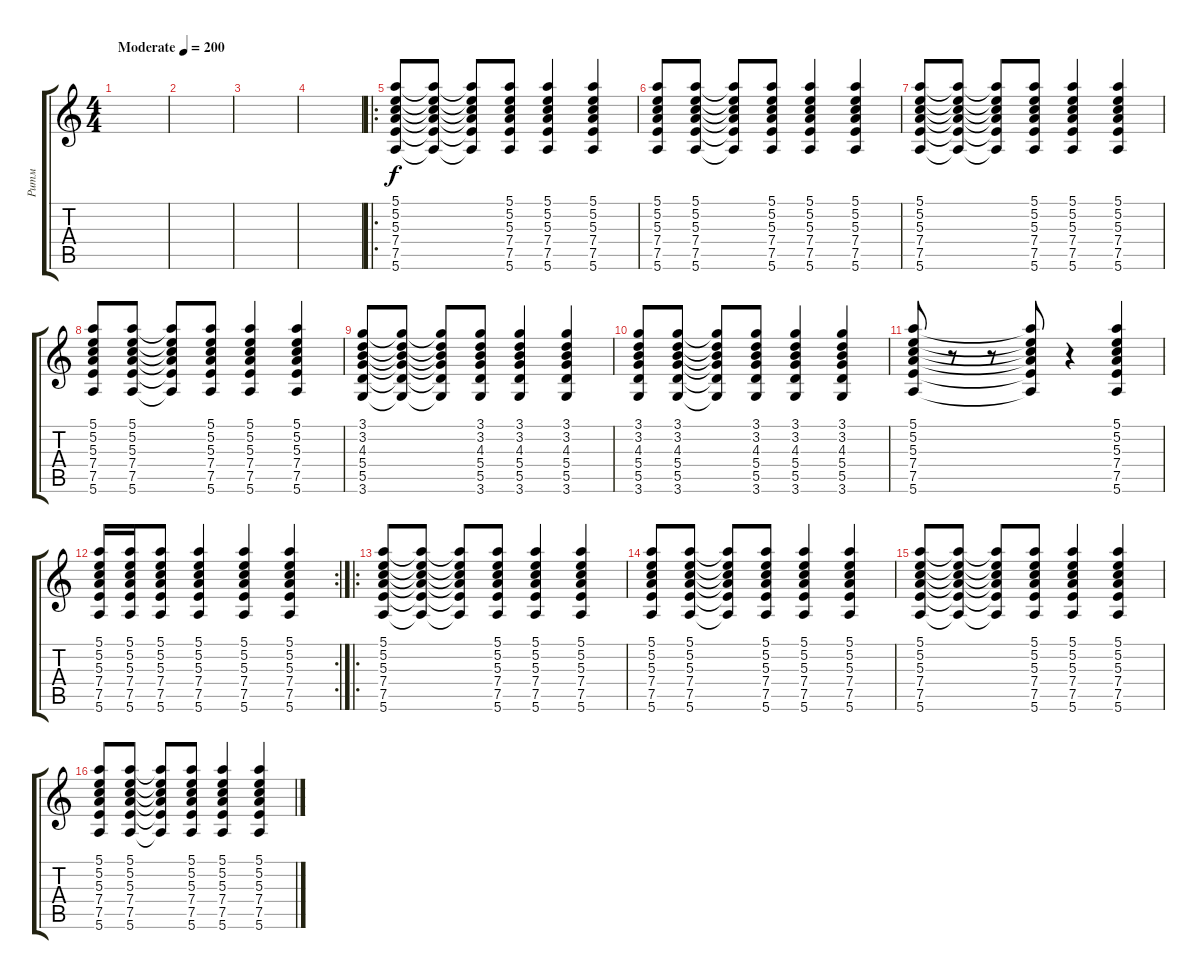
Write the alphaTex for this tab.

\track ("Ритм" "Ритм") {instrument acousticguitarsteel}
\staff {score tabs}
\tuning (E4 B3 G3 D3 A2 E2) {hide}
\ts (4 4)
\tempo (200 "Moderate")
\clef g2
\ks c
|
|
|
|
\ro
(5.1 5.2 5.3 7.4 7.5 5.6).8 (5.1{t} 5.2{t} 5.3{t} 7.4{t} 7.5{t} 5.6{t}).8 (5.1{t} 5.2{t} 5.3{t} 7.4{t} 7.5{t} 5.6{t}).8 (5.1 5.2 5.3 7.4 7.5 5.6).8 (5.1 5.2 5.3 7.4 7.5 5.6).4 (5.1 5.2 5.3 7.4 7.5 5.6).4 |
(5.1 5.2 5.3 7.4 7.5 5.6).8 (5.1 5.2 5.3 7.4 7.5 5.6).8 (5.1{t} 5.2{t} 5.3{t} 7.4{t} 7.5{t} 5.6{t}).8 (5.1 5.2 5.3 7.4 7.5 5.6).8 (5.1 5.2 5.3 7.4 7.5 5.6).4 (5.1 5.2 5.3 7.4 7.5 5.6).4 |
(5.1 5.2 5.3 7.4 7.5 5.6).8 (5.1{t} 5.2{t} 5.3{t} 7.4{t} 7.5{t} 5.6{t}).8 (5.1{t} 5.2{t} 5.3{t} 7.4{t} 7.5{t} 5.6{t}).8 (5.1 5.2 5.3 7.4 7.5 5.6).8 (5.1 5.2 5.3 7.4 7.5 5.6).4 (5.1 5.2 5.3 7.4 7.5 5.6).4 |
(5.1 5.2 5.3 7.4 7.5 5.6).8 (5.1 5.2 5.3 7.4 7.5 5.6).8 (5.1{t} 5.2{t} 5.3{t} 7.4{t} 7.5{t} 5.6{t}).8 (5.1 5.2 5.3 7.4 7.5 5.6).8 (5.1 5.2 5.3 7.4 7.5 5.6).4 (5.1 5.2 5.3 7.4 7.5 5.6).4 |
(3.1 3.2 4.3 5.4 5.5 3.6).8 (3.1{t} 3.2{t} 4.3{t} 5.4{t} 5.5{t} 3.6{t}).8 (3.1{t} 3.2{t} 4.3{t} 5.4{t} 5.5{t} 3.6{t}).8 (3.1 3.2 4.3 5.4 5.5 3.6).8 (3.1 3.2 4.3 5.4 5.5 3.6).4 (3.1 3.2 4.3 5.4 5.5 3.6).4 |
(3.1 3.2 4.3 5.4 5.5 3.6).8 (3.1 3.2 4.3 5.4 5.5 3.6).8 (3.1{t} 3.2{t} 4.3{t} 5.4{t} 5.5{t} 3.6{t}).8 (3.1 3.2 4.3 5.4 5.5 3.6).8 (3.1 3.2 4.3 5.4 5.5 3.6).4 (3.1 3.2 4.3 5.4 5.5 3.6).4 |
(5.1 5.2 5.3 7.4 7.5 5.6).8 r.8 r.8 (5.1{t} 5.2{t} 5.3{t} 7.4{t} 7.5{t} 5.6{t}).8 r.4 (5.1 5.2 5.3 7.4 7.5 5.6).4 |
\rc 2
(5.1 5.2 5.3 7.4 7.5 5.6).16 (5.1 5.2 5.3 7.4 7.5 5.6).16 (5.1 5.2 5.3 7.4 7.5 5.6).8 (5.1 5.2 5.3 7.4 7.5 5.6).4 (5.1 5.2 5.3 7.4 7.5 5.6).4 (5.1 5.2 5.3 7.4 7.5 5.6).4 |
\ro
(5.1 5.2 5.3 7.4 7.5 5.6).8 (5.1{t} 5.2{t} 5.3{t} 7.4{t} 7.5{t} 5.6{t}).8 (5.1{t} 5.2{t} 5.3{t} 7.4{t} 7.5{t} 5.6{t}).8 (5.1 5.2 5.3 7.4 7.5 5.6).8 (5.1 5.2 5.3 7.4 7.5 5.6).4 (5.1 5.2 5.3 7.4 7.5 5.6).4 |
(5.1 5.2 5.3 7.4 7.5 5.6).8 (5.1 5.2 5.3 7.4 7.5 5.6).8 (5.1{t} 5.2{t} 5.3{t} 7.4{t} 7.5{t} 5.6{t}).8 (5.1 5.2 5.3 7.4 7.5 5.6).8 (5.1 5.2 5.3 7.4 7.5 5.6).4 (5.1 5.2 5.3 7.4 7.5 5.6).4 |
(5.1 5.2 5.3 7.4 7.5 5.6).8 (5.1{t} 5.2{t} 5.3{t} 7.4{t} 7.5{t} 5.6{t}).8 (5.1{t} 5.2{t} 5.3{t} 7.4{t} 7.5{t} 5.6{t}).8 (5.1 5.2 5.3 7.4 7.5 5.6).8 (5.1 5.2 5.3 7.4 7.5 5.6).4 (5.1 5.2 5.3 7.4 7.5 5.6).4 |
(5.1 5.2 5.3 7.4 7.5 5.6).8 (5.1 5.2 5.3 7.4 7.5 5.6).8 (5.1{t} 5.2{t} 5.3{t} 7.4{t} 7.5{t} 5.6{t}).8 (5.1 5.2 5.3 7.4 7.5 5.6).8 (5.1 5.2 5.3 7.4 7.5 5.6).4 (5.1 5.2 5.3 7.4 7.5 5.6).4
